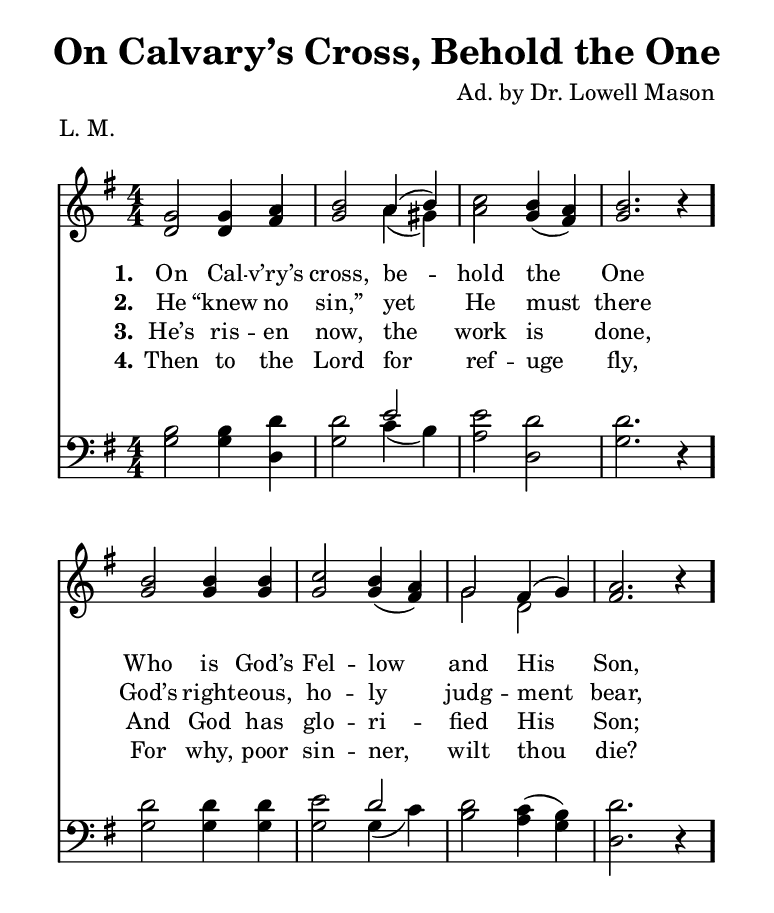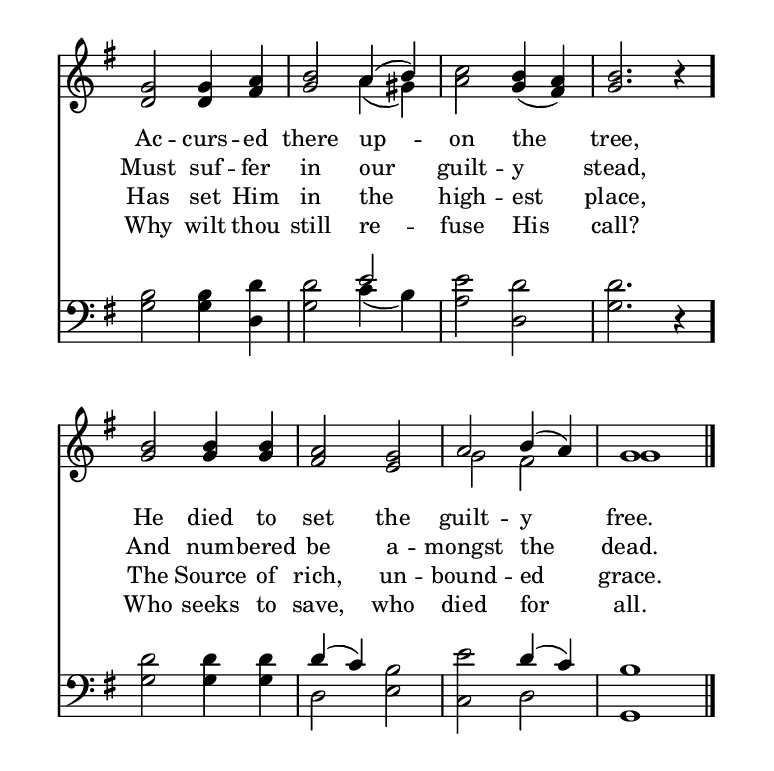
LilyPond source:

\include "common/global.ily"
\paper {
  \include "common/paper.ily"
  ragged-bottom = ##t
  ragged-last-bottom = ##t
  systems-per-page = ##f
  page-count = ##f
}

\header{
  %gospel
  hymnnumber = "11"
  title = "On Calvary’s Cross, Behold the One"
  tunename = "Hamburg"
  meter = "L. M."
  poet = ""
  composer = "Ad. by Dr. Lowell Mason"
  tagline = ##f
}

patternA = { c2 c4 c4 | c2 c4( c4) | c2 c4( c4) | c2. c4 } % Line 1, 3 soprano / alto / bass, Line 2 soprano / bass
patternB = { c2 c4 c4 | c2 c4( c4) | c2 c2      | c2. c4 } % Line 2 alto, Line 1, 3 bass
patternC = { c2 c4 c4 | c2 c2      | c2 c2      | c1     } % Line 4 alto and bass
patternD = { c2 c4 c4 | c4( c4) c2 | c2 c4( c4) | c1     } % Line 4 tenor
patternE = { c2 c4 c4 | c2 c2      | c2 c4( c4) | c1     } % Line 4 soprano
patternF = { c2 c4 c4 | c2 c2      | c2 c2      | c2. c4 } % Line 1, 3 tenor
patternH = { c2 c4 c4 | c2 c2      | c2 c4( c4) | c2. c4 } % Line 2 tenor

global = {
  \include "common/overrides.ily"
  \override Staff.TimeSignature.style = #'numbered
  \time 4/4
  \once \override Score.MetronomeMark.transparent = ##t
  \tempo 4 = 120
  \key g \major
  \autoBeamOff
}

notesSoprano = {
\global
\relative c'' {

  \changePitch \patternA { g g a | b a b | c b a   | b r }
  \changePitch \patternA { b b b | c b a | g fis g | a r }
  \changePitch \patternA { g g a | b a b | c b a   | b r }
  \changePitch \patternE { b b b | a g   | a b a   | g   }

  \bar "|."

}
}

notesAlto = {
\global
\relative e' {

  \changePitch \patternA { d d fis | g a gis | a g fis | g r   }
  \changePitch \patternB { g g g   | g g fis | g d     | fis r }
  \changePitch \patternA { d d fis | g a gis | a g fis | g r   }
  \changePitch \patternC { g g g   | fis e   | g fis   | g     }

}
}

notesTenor = {
\global
\relative a {

  \changePitch \patternF { b b d | d e   | e d   | d r }
  \changePitch \patternH { d d d | e d   | d c b | d r }
  \changePitch \patternF { b b d | d e   | e d   | d r }
  \changePitch \patternD { d d d | d c b | e d c | b   }

}
}

notesBass = {
\global
\relative f {

  \changePitch \patternB { g g d | g c b | a d,  | g r }
  \changePitch \patternA { g g g | g g c | b a g | d r }
  \changePitch \patternB { g g d | g c b | a d,  | g r }
  \changePitch \patternC { g g g | d e   | c d   | g,  }

}
}

wordsA = \lyricmode {
\set stanza = "1."

On Cal -- v’ry’s cross, be -- hold the One \bar "."
Who is God’s Fel -- low and His Son, \bar "."
Ac -- curs -- ed there up  -- on the tree, \bar "."
He died to set the guilt -- y free. \bar "."

}

wordsB = \lyricmode {
\set stanza = "2."

He “knew no sin,” yet He must there
God’s right -- eous, ho -- ly judg -- ment bear,
Must suf -- fer in our guilt -- y stead,
And num -- bered be a -- mongst the dead.

}

wordsC = \lyricmode {
\set stanza = "3."

He’s ris -- en now, the work is done,
And God has glo -- ri -- fied His Son;
Has set Him in the high -- est place,
The Source of rich, un -- bound -- ed grace.

}

wordsD = \lyricmode {
\set stanza = "4."

Then to the Lord for ref -- uge fly,
For why, poor sin -- ner, wilt thou die?
Why wilt thou still re -- fuse His call?
Who seeks to save, who died for all.

}


\score {
  \context ChoirStaff <<
    \context Staff = upper <<
      \set Staff.autoBeaming = ##f
      \set ChoirStaff.systemStartDelimiter = #'SystemStartBar
      \set ChoirStaff.printPartCombineTexts = ##f
      \partcombine #'(2 . 9) \notesSoprano \notesAlto
      \context NullVoice = sopranos { \voiceOne << \notesSoprano >> }
      \context NullVoice = altos { \voiceTwo << \notesAlto >> }
      \context Lyrics = one   \lyricsto sopranos \wordsA
      \context Lyrics = two   \lyricsto sopranos \wordsB
      \context Lyrics = three \lyricsto sopranos \wordsC
      \context Lyrics = four  \lyricsto sopranos \wordsD
    >>
    \context Staff = men <<
      \set Staff.autoBeaming = ##f
      \clef bass
      \set ChoirStaff.printPartCombineTexts = ##f
      \partcombine #'(2 . 9) \notesTenor \notesBass
      \context NullVoice = tenors { \voiceOne << \notesTenor >> }
      \context NullVoice = basses { \voiceTwo << \notesBass >> }
    >>
  >>
  \layout {
    \include "common/layout.ily"
  }
  \midi{
    \include "common/midi.ily"
  }
}

\version "2.19.49"  % necessary for upgrading to future LilyPond versions.

% vi:set et ts=2 sw=2 ai nocindent syntax=lilypond:
